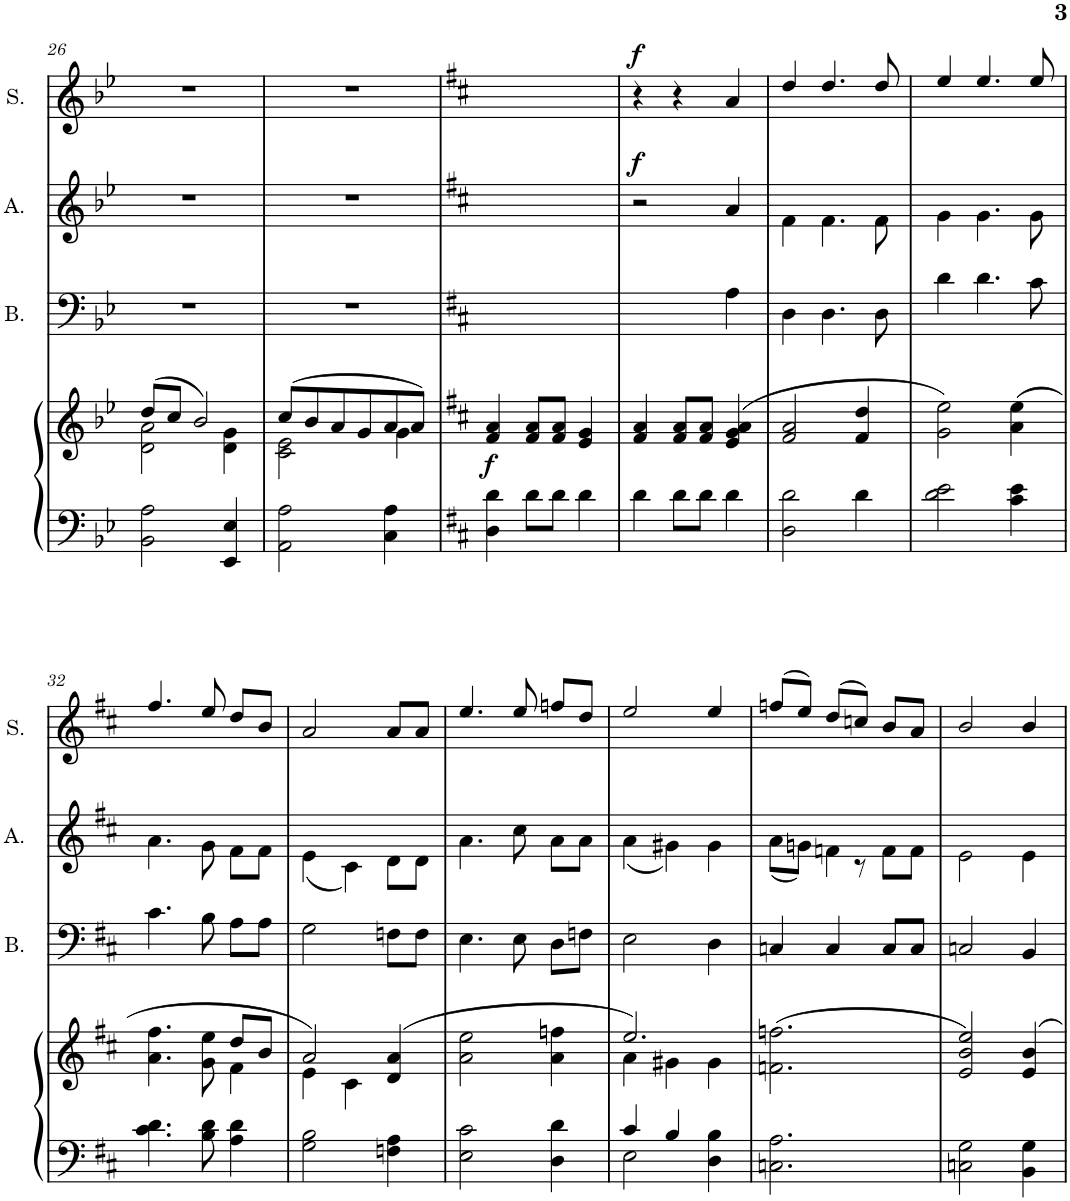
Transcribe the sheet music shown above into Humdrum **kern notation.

**kern	**kern	**dynam	**kern	**kern	**dynam	**kern	**dynam
*part4	*part4	*part4	*part3	*part2	*part2	*part1	*part1
*staff5	*staff4	*staff4/5	*staff3	*staff2	*staff2	*staff1	*staff1
*I"klavir	*	*	*I"Bas	*I"Alt	*	*I"Soprán	*
*	*	*	*I'B.	*I'A.	*	*I'S.	*
!!LO:PB:g=z
*clefF4	*clefG2	*	*clefF4	*clefG2	*	*clefG2	*
*k[b-e-]	*k[b-e-]	*	*k[b-e-]	*k[b-e-]	*	*k[b-e-]	*
*M3/4	*M3/4	*	*M3/4	*M3/4	*	*M3/4	*
=26	=26	=26	=26	=26	=26	=26	=26
*	*^	*	*	*	*	*	*
2BB-\ 2A\	(>8dd/L	2d\ 2a\	.	2.r	2.r	.	2.r	.
.	8cc/J	.	.	.	.	.	.	.
.	2b-/)	.	.	.	.	.	.	.
4EE-/ 4E-/	.	4d\ 4g\	.	.	.	.	.	.
=27	=27	=27	=27	=27	=27	=27	=27	=27
2AA\ 2A\	(>8cc/L	2c\ 2e-\	.	2.r	2.r	.	2.r	.
.	8b-/	.	.	.	.	.	.	.
.	8a/	.	.	.	.	.	.	.
.	8g/	.	.	.	.	.	.	.
4C\ 4A\	8a/	4g\	.	.	.	.	.	.
.	8a/J)	.	.	.	.	.	.	.
*	*v	*v	*	*	*	*	*	*
=28	=28	=28	=28	=28	=28	=28	=28
*k[f#c#]	*k[f#c#]	*	*k[f#c#]	*k[f#c#]	*	*k[f#c#]	*
!	!	!LO:DY:b	!	!	!	!	!
4D\ 4d\	4f#/ 4a/	f	2.ryy	2.ryy	.	2.ryy	.
8d\L	8f#/ 8a/L	.	.	.	.	.	.
8d\J	8f#/ 8a/J	.	.	.	.	.	.
4d\	4e/ 4g/	.	.	.	.	.	.
=29	=29	=29	=29	=29	=29	=29	=29
!	!	!	!	!	!LO:DY:a	!	!LO:DY:a
4d\	4f#/ 4a/	.	2ryy	2r	f	4r	f
8d\L	8f#/ 8a/L	.	.	.	.	4r	.
8d\J	8f#/ 8a/J	.	.	.	.	.	.
4d\	(>4e/ 4g/ 4a/	.	4A\	4a/	.	4a/	.
=30	=30	=30	=30	=30	=30	=30	=30
2D\ 2d\	2f#/ 2a/	.	4D\	4f#\	.	4dd/	.
.	.	.	4.D\	4.f#\	.	4.dd/	.
4d\	4f#/ 4dd/	.	.	.	.	.	.
.	.	.	8D\	8f#\	.	8dd/	.
=31	=31	=31	=31	=31	=31	=31	=31
2d\ 2e\	2g\ 2ee\)	.	4d\	4g\	.	4ee/	.
.	.	.	4.d\	4.g\	.	4.ee/	.
4c#\ 4e\	(>4a\ 4ee\	.	.	.	.	.	.
.	.	.	8c#\	8g\	.	8ee/	.
!!LO:LB:g=z
=32	=32	=32	=32	=32	=32	=32	=32
*	*^	*	*	*	*	*	*
4.c#\ 4.d\	4.a\ 4.ff#\	2ryy	.	4.c#\	4.a\	.	4.ff#/	.
8B\ 8d\	8g\ 8ee\	.	.	8B\	8g\	.	8ee/	.
4A\ 4d\	8dd/L	4f#\	.	8A\L	8f#\L	.	8dd/L	.
.	8b/J	.	.	8A\J	8f#\J	.	8b/J	.
=33	=33	=33	=33	=33	=33	=33	=33	=33
2G\ 2B\	2a/)	4e\	.	2G\	(<4e\	.	2a/	.
.	.	4c#\	.	.	4c#\)	.	.	.
4Fn\ 4A\	(>4d/ 4a/	4ryy	.	8Fn\L	8d\L	.	8a/L	.
.	.	.	.	8F\J	8d\J	.	8a/J	.
*	*v	*v	*	*	*	*	*	*
=34	=34	=34	=34	=34	=34	=34	=34
2E\ 2c#\	2a\ 2ee\	.	4.E\	4.a\	.	4.ee/	.
.	.	.	8E\	8cc#\	.	8ee/	.
4D\ 4d\	4a\ 4ffn\	.	8D\L	8a\L	.	8ffn/L	.
.	.	.	8Fn\J	8a\J	.	8dd/J	.
=35	=35	=35	=35	=35	=35	=35	=35
*^	*^	*	*	*	*	*	*
2E\	4c#/	2.ee/)	4a\	.	2E\	(<4a\	.	2ee/	.
.	4B/	.	4g#X\	.	.	4g#X\)	.	.	.
4D\ 4B\	4ryy	.	4g#\	.	4D\	4g#\	.	4ee/	.
*v	*v	*	*	*	*	*	*	*	*
*	*v	*v	*	*	*	*	*	*
=36	=36	=36	=36	=36	=36	=36	=36
*	*	*	*	*^	*	*	*
2.Cn\ 2.A\	(>2.fn\ 2.ffn\	.	4Cn/	(<8a\L	4.ryy	.	(>8ffn/L	.
.	.	.	.	8gn\J)	.	.	8ee/J)	.
.	.	.	4C/	4fn\	.	.	(>8dd/L	.
.	.	.	.	.	8r	.	8ccn/J)	.
.	.	.	8C/L	8f\L	4ryy	.	8b/L	.
.	.	.	8C/J	8f\J	.	.	8a/J	.
*	*	*	*	*v	*v	*	*	*
=37	=37	=37	=37	=37	=37	=37	=37
2Cn\ 2G\	2e/ 2b/ 2ee/)	.	2Cn/	2e\	.	2b/	.
4BB\ 4G\	4e/ 4b/	.	4BB/	4e\	.	4b/	.
=	=	=	=	=	=	=	=
*-	*-	*-	*-	*-	*-	*-	*-
